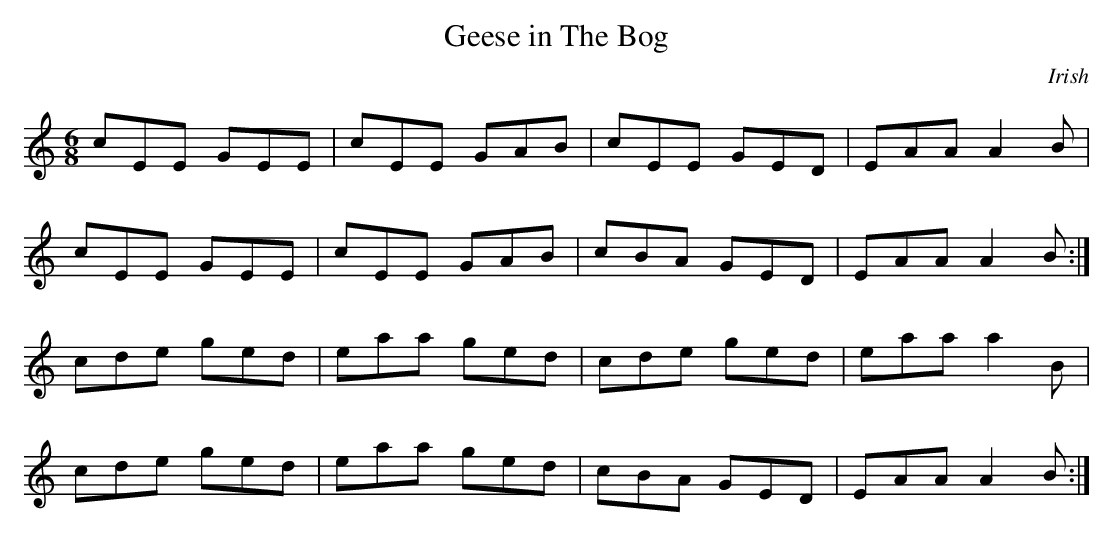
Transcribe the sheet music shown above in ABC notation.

X:1
T:Geese in The Bog
M:6/8
K:C
cEE GEE | cEE GAB | cEE GED | EAA A2 B |
cEE GEE | cEE GAB | cBA GED | EAA A2 B :|
cde ged | eaa ged | cde ged | eaa a2 B |
cde ged | eaa ged | cBA GED | EAA A2 B :|
